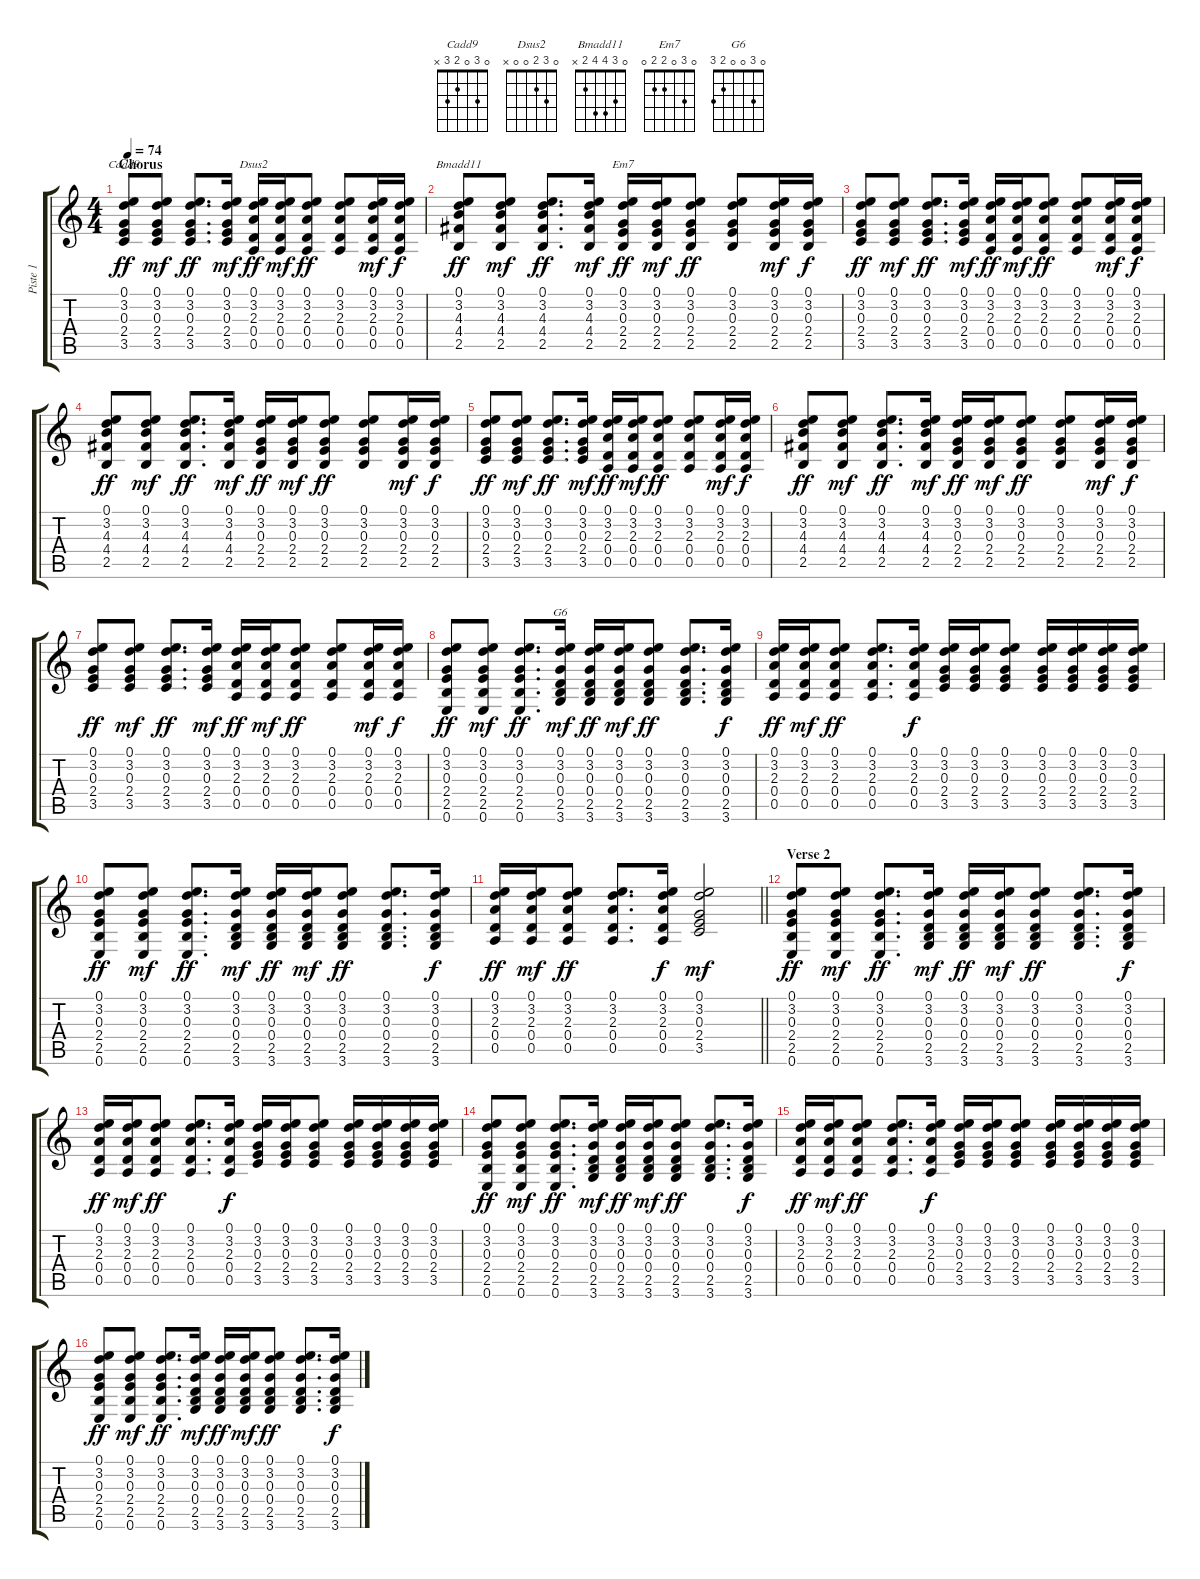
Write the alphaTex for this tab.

\track ("Piste 1" "Piste 1") {instrument acousticguitarsteel}
\staff {score tabs}
\tuning (E4 B3 G3 D3 A2 E2) {hide}
\chord ("Cadd9" 0 3 0 2 3 x)
\chord ("Dsus2" 0 3 2 0 0 x)
\chord ("Bmadd11" 0 3 4 4 2 x)
\chord ("Em7" 0 3 0 2 2 0)
\chord ("G6" 0 3 0 0 2 3)
\ts (4 4)
\section ("" "Chorus")
\tempo 74
\clef g2
\ks c
(0.1 3.2 0.3 2.4 3.5).8{ch "Cadd9" dy ff} (0.1 3.2 0.3 2.4 3.5).8{dy mf} (0.1 3.2 0.3 2.4 3.5).8{d dy ff} (0.1 3.2 0.3 2.4 3.5).16{dy mf} (0.1 3.2 2.3 0.4 0.5).16{ch "Dsus2" dy ff} (0.1 3.2 2.3 0.4 0.5).16{dy mf} (0.1 3.2 2.3 0.4 0.5).8{dy ff} (0.1 3.2 2.3 0.4 0.5).8 (0.1 3.2 2.3 0.4 0.5).16{dy mf} (0.1 3.2 2.3 0.4 0.5).16{dy f} |
(0.1 3.2 4.3 4.4 2.5).8{ch "Bmadd11" dy ff} (0.1 3.2 4.3 4.4 2.5).8{dy mf} (0.1 3.2 4.3 4.4 2.5).8{d dy ff} (0.1 3.2 4.3 4.4 2.5).16{dy mf} (0.1 3.2 0.3 2.4 2.5).16{ch "Em7" dy ff} (0.1 3.2 0.3 2.4 2.5).16{dy mf} (0.1 3.2 0.3 2.4 2.5).8{dy ff} (0.1 3.2 0.3 2.4 2.5).8 (0.1 3.2 0.3 2.4 2.5).16{dy mf} (0.1 3.2 0.3 2.4 2.5).16{dy f} |
(0.1 3.2 0.3 2.4 3.5).8{dy ff} (0.1 3.2 0.3 2.4 3.5).8{dy mf} (0.1 3.2 0.3 2.4 3.5).8{d dy ff} (0.1 3.2 0.3 2.4 3.5).16{dy mf} (0.1 3.2 2.3 0.4 0.5).16{dy ff} (0.1 3.2 2.3 0.4 0.5).16{dy mf} (0.1 3.2 2.3 0.4 0.5).8{dy ff} (0.1 3.2 2.3 0.4 0.5).8 (0.1 3.2 2.3 0.4 0.5).16{dy mf} (0.1 3.2 2.3 0.4 0.5).16{dy f} |
(0.1 3.2 4.3 4.4 2.5).8{dy ff} (0.1 3.2 4.3 4.4 2.5).8{dy mf} (0.1 3.2 4.3 4.4 2.5).8{d dy ff} (0.1 3.2 4.3 4.4 2.5).16{dy mf} (0.1 3.2 0.3 2.4 2.5).16{dy ff} (0.1 3.2 0.3 2.4 2.5).16{dy mf} (0.1 3.2 0.3 2.4 2.5).8{dy ff} (0.1 3.2 0.3 2.4 2.5).8 (0.1 3.2 0.3 2.4 2.5).16{dy mf} (0.1 3.2 0.3 2.4 2.5).16{dy f} |
(0.1 3.2 0.3 2.4 3.5).8{dy ff} (0.1 3.2 0.3 2.4 3.5).8{dy mf} (0.1 3.2 0.3 2.4 3.5).8{d dy ff} (0.1 3.2 0.3 2.4 3.5).16{dy mf} (0.1 3.2 2.3 0.4 0.5).16{dy ff} (0.1 3.2 2.3 0.4 0.5).16{dy mf} (0.1 3.2 2.3 0.4 0.5).8{dy ff} (0.1 3.2 2.3 0.4 0.5).8 (0.1 3.2 2.3 0.4 0.5).16{dy mf} (0.1 3.2 2.3 0.4 0.5).16{dy f} |
(0.1 3.2 4.3 4.4 2.5).8{dy ff} (0.1 3.2 4.3 4.4 2.5).8{dy mf} (0.1 3.2 4.3 4.4 2.5).8{d dy ff} (0.1 3.2 4.3 4.4 2.5).16{dy mf} (0.1 3.2 0.3 2.4 2.5).16{dy ff} (0.1 3.2 0.3 2.4 2.5).16{dy mf} (0.1 3.2 0.3 2.4 2.5).8{dy ff} (0.1 3.2 0.3 2.4 2.5).8 (0.1 3.2 0.3 2.4 2.5).16{dy mf} (0.1 3.2 0.3 2.4 2.5).16{dy f} |
(0.1 3.2 0.3 2.4 3.5).8{dy ff} (0.1 3.2 0.3 2.4 3.5).8{dy mf} (0.1 3.2 0.3 2.4 3.5).8{d dy ff} (0.1 3.2 0.3 2.4 3.5).16{dy mf} (0.1 3.2 2.3 0.4 0.5).16{dy ff} (0.1 3.2 2.3 0.4 0.5).16{dy mf} (0.1 3.2 2.3 0.4 0.5).8{dy ff} (0.1 3.2 2.3 0.4 0.5).8 (0.1 3.2 2.3 0.4 0.5).16{dy mf} (0.1 3.2 2.3 0.4 0.5).16{dy f} |
(0.1 3.2 0.3 2.4 2.5 0.6).8{dy ff} (0.1 3.2 0.3 2.4 2.5 0.6).8{dy mf} (0.1 3.2 0.3 2.4 2.5 0.6).8{d dy ff} (0.1 3.2 0.3 0.4 2.5 3.6).16{ch "G6" dy mf} (0.1 3.2 0.3 0.4 2.5 3.6).16{dy ff} (0.1 3.2 0.3 0.4 2.5 3.6).16{dy mf} (0.1 3.2 0.3 0.4 2.5 3.6).8{dy ff} (0.1 3.2 0.3 0.4 2.5 3.6).8{d} (0.1 3.2 0.3 0.4 2.5 3.6).16{dy f} |
(0.1 3.2 2.3 0.4 0.5).16{dy ff} (0.1 3.2 2.3 0.4 0.5).16{dy mf} (0.1 3.2 2.3 0.4 0.5).8{dy ff} (0.1 3.2 2.3 0.4 0.5).8{d} (0.1 3.2 2.3 0.4 0.5).16{dy f} (0.1 3.2 0.3 2.4 3.5).16 (0.1 3.2 0.3 2.4 3.5).16 (0.1 3.2 0.3 2.4 3.5).8 (0.1 3.2 0.3 2.4 3.5).16 (0.1 3.2 0.3 2.4 3.5).16 (0.1 3.2 0.3 2.4 3.5).16 (0.1 3.2 0.3 2.4 3.5).16 |
(0.1 3.2 0.3 2.4 2.5 0.6).8{dy ff} (0.1 3.2 0.3 2.4 2.5 0.6).8{dy mf} (0.1 3.2 0.3 2.4 2.5 0.6).8{d dy ff} (0.1 3.2 0.3 0.4 2.5 3.6).16{dy mf} (0.1 3.2 0.3 0.4 2.5 3.6).16{dy ff} (0.1 3.2 0.3 0.4 2.5 3.6).16{dy mf} (0.1 3.2 0.3 0.4 2.5 3.6).8{dy ff} (0.1 3.2 0.3 0.4 2.5 3.6).8{d} (0.1 3.2 0.3 0.4 2.5 3.6).16{dy f} |
\barLineRight lightlight
(0.1 3.2 2.3 0.4 0.5).16{dy ff} (0.1 3.2 2.3 0.4 0.5).16{dy mf} (0.1 3.2 2.3 0.4 0.5).8{dy ff} (0.1 3.2 2.3 0.4 0.5).8{d} (0.1 3.2 2.3 0.4 0.5).16{dy f} (0.1 3.2 0.3 2.4 3.5).2{dy mf} |
\section ("" "Verse 2")
(0.1 3.2 0.3 2.4 2.5 0.6).8{dy ff} (0.1 3.2 0.3 2.4 2.5 0.6).8{dy mf} (0.1 3.2 0.3 2.4 2.5 0.6).8{d dy ff} (0.1 3.2 0.3 0.4 2.5 3.6).16{dy mf} (0.1 3.2 0.3 0.4 2.5 3.6).16{dy ff} (0.1 3.2 0.3 0.4 2.5 3.6).16{dy mf} (0.1 3.2 0.3 0.4 2.5 3.6).8{dy ff} (0.1 3.2 0.3 0.4 2.5 3.6).8{d} (0.1 3.2 0.3 0.4 2.5 3.6).16{dy f} |
(0.1 3.2 2.3 0.4 0.5).16{dy ff} (0.1 3.2 2.3 0.4 0.5).16{dy mf} (0.1 3.2 2.3 0.4 0.5).8{dy ff} (0.1 3.2 2.3 0.4 0.5).8{d} (0.1 3.2 2.3 0.4 0.5).16{dy f} (0.1 3.2 0.3 2.4 3.5).16 (0.1 3.2 0.3 2.4 3.5).16 (0.1 3.2 0.3 2.4 3.5).8 (0.1 3.2 0.3 2.4 3.5).16 (0.1 3.2 0.3 2.4 3.5).16 (0.1 3.2 0.3 2.4 3.5).16 (0.1 3.2 0.3 2.4 3.5).16 |
(0.1 3.2 0.3 2.4 2.5 0.6).8{dy ff} (0.1 3.2 0.3 2.4 2.5 0.6).8{dy mf} (0.1 3.2 0.3 2.4 2.5 0.6).8{d dy ff} (0.1 3.2 0.3 0.4 2.5 3.6).16{dy mf} (0.1 3.2 0.3 0.4 2.5 3.6).16{dy ff} (0.1 3.2 0.3 0.4 2.5 3.6).16{dy mf} (0.1 3.2 0.3 0.4 2.5 3.6).8{dy ff} (0.1 3.2 0.3 0.4 2.5 3.6).8{d} (0.1 3.2 0.3 0.4 2.5 3.6).16{dy f} |
(0.1 3.2 2.3 0.4 0.5).16{dy ff} (0.1 3.2 2.3 0.4 0.5).16{dy mf} (0.1 3.2 2.3 0.4 0.5).8{dy ff} (0.1 3.2 2.3 0.4 0.5).8{d} (0.1 3.2 2.3 0.4 0.5).16{dy f} (0.1 3.2 0.3 2.4 3.5).16 (0.1 3.2 0.3 2.4 3.5).16 (0.1 3.2 0.3 2.4 3.5).8 (0.1 3.2 0.3 2.4 3.5).16 (0.1 3.2 0.3 2.4 3.5).16 (0.1 3.2 0.3 2.4 3.5).16 (0.1 3.2 0.3 2.4 3.5).16 |
(0.1 3.2 0.3 2.4 2.5 0.6).8{dy ff} (0.1 3.2 0.3 2.4 2.5 0.6).8{dy mf} (0.1 3.2 0.3 2.4 2.5 0.6).8{d dy ff} (0.1 3.2 0.3 0.4 2.5 3.6).16{dy mf} (0.1 3.2 0.3 0.4 2.5 3.6).16{dy ff} (0.1 3.2 0.3 0.4 2.5 3.6).16{dy mf} (0.1 3.2 0.3 0.4 2.5 3.6).8{dy ff} (0.1 3.2 0.3 0.4 2.5 3.6).8{d} (0.1 3.2 0.3 0.4 2.5 3.6).16{dy f}
